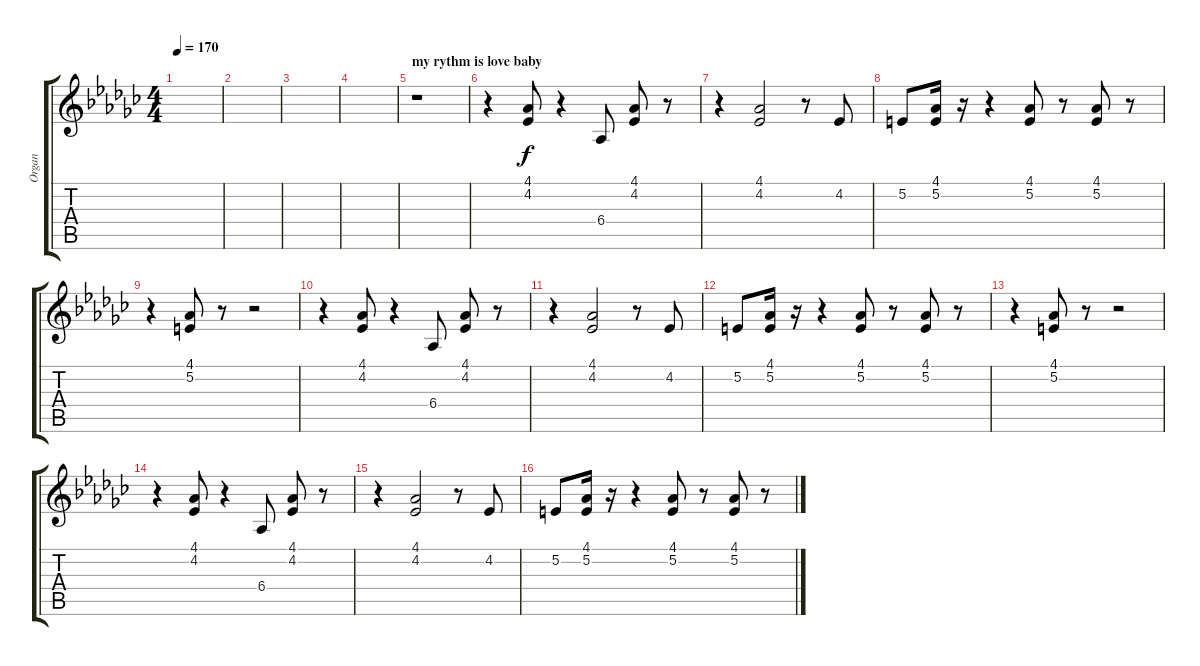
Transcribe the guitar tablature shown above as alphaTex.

\track ("Organ" "Organ") {instrument electricpiano1}
\staff {score tabs}
\tuning (E4 B3 G3 D3 A2 E2) {hide}
\ts (4 4)
\tempo 170
\clef g2
\ks ebminor
|
|
|
|
\section ("" "my rythm is love baby")
r.1 |
r.4 (4.1 4.2).8 r.4 6.4.8 (4.1 4.2).8 r.8 |
r.4 (4.1 4.2).2 r.8 4.2.8 |
5.2.8 (4.1 5.2).16 r.16 r.4 (4.1 5.2).8 r.8 (4.1 5.2).8 r.8 |
r.4 (4.1 5.2).8 r.8 r.2 |
r.4 (4.1 4.2).8 r.4 6.4.8 (4.1 4.2).8 r.8 |
r.4 (4.1 4.2).2 r.8 4.2.8 |
5.2.8 (4.1 5.2).16 r.16 r.4 (4.1 5.2).8 r.8 (4.1 5.2).8 r.8 |
r.4 (4.1 5.2).8 r.8 r.2 |
r.4 (4.1 4.2).8 r.4 6.4.8 (4.1 4.2).8 r.8 |
r.4 (4.1 4.2).2 r.8 4.2.8 |
5.2.8 (4.1 5.2).16 r.16 r.4 (4.1 5.2).8 r.8 (4.1 5.2).8 r.8
